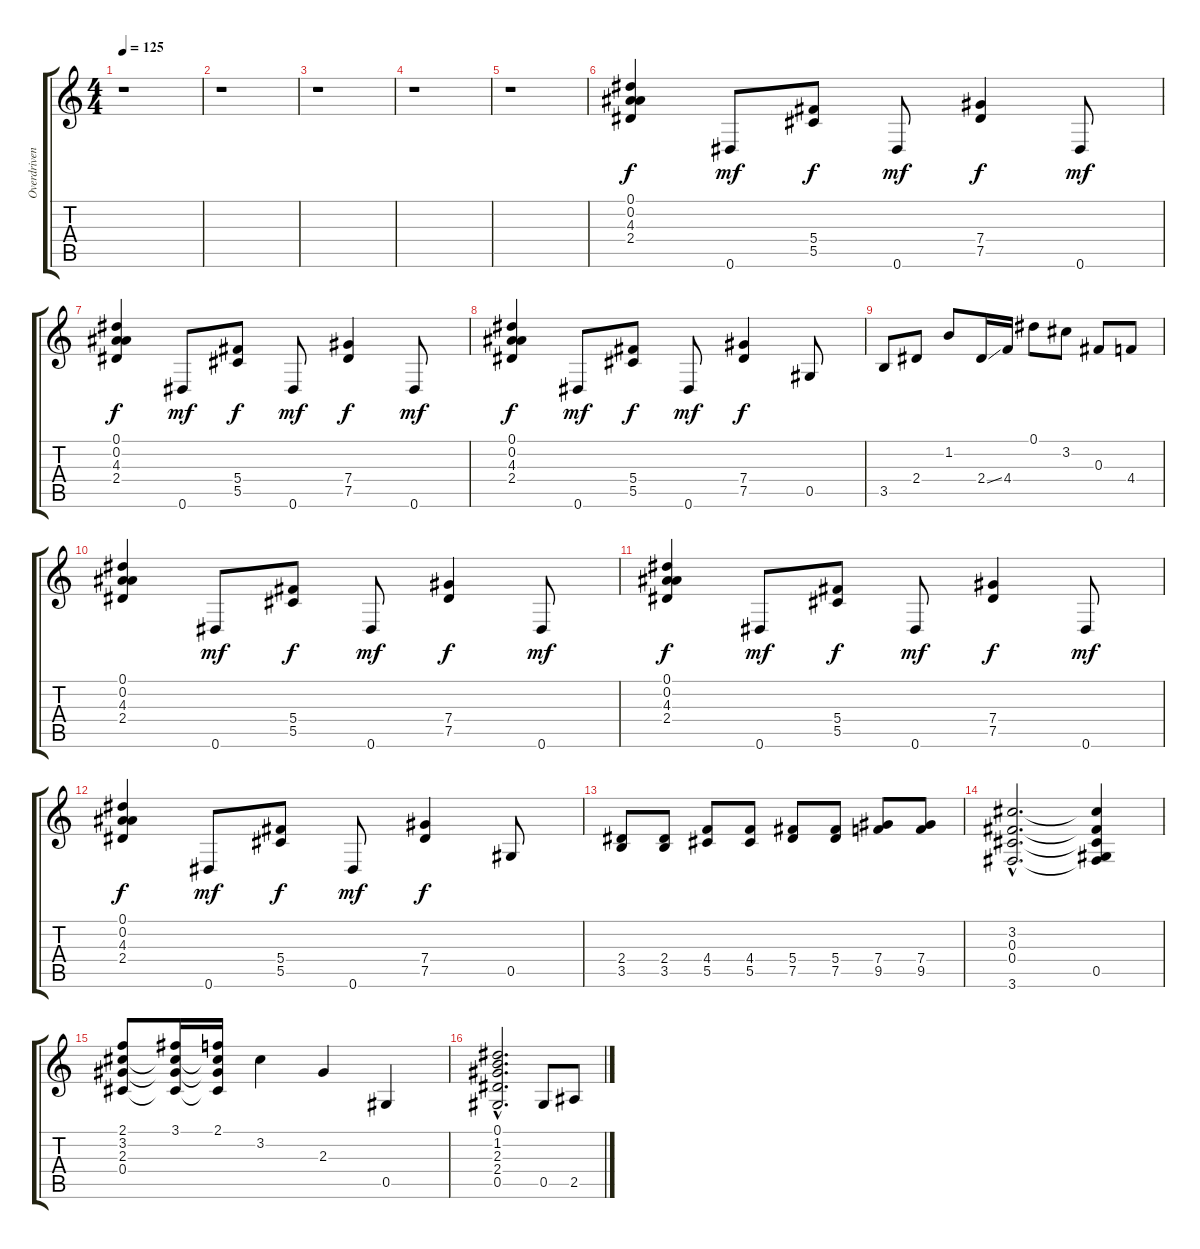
\track ("Overdriven" "Overdriven") {instrument overdrivenguitar}
\staff {score tabs}
\tuning (Eb4 Bb3 Gb3 Db3 Ab2 Eb2) {hide}
\ts (4 4)
\tempo 125
\clef g2
\ks c
r.1{dy f} |
r.1 |
r.1 |
r.1 |
r.1 |
(0.1 0.2 4.3 2.4).4 0.6.8{dy mf} (5.4 5.5).8{dy f} 0.6.8{dy mf} (7.4 7.5).4{dy f} 0.6.8{dy mf} |
(0.1 0.2 4.3 2.4).4{dy f} 0.6.8{dy mf} (5.4 5.5).8{dy f} 0.6.8{dy mf} (7.4 7.5).4{dy f} 0.6.8{dy mf} |
(0.1 0.2 4.3 2.4).4{dy f} 0.6.8{dy mf} (5.4 5.5).8{dy f} 0.6.8{dy mf} (7.4 7.5).4{dy f} 0.5.8 |
3.5.8 2.4.8 1.2.8 2.4{ss}.16 4.4.16 0.1.8 3.2.8 0.3.8 4.4.8 |
(0.1 0.2 4.3 2.4).4 0.6.8{dy mf} (5.4 5.5).8{dy f} 0.6.8{dy mf} (7.4 7.5).4{dy f} 0.6.8{dy mf} |
(0.1 0.2 4.3 2.4).4{dy f} 0.6.8{dy mf} (5.4 5.5).8{dy f} 0.6.8{dy mf} (7.4 7.5).4{dy f} 0.6.8{dy mf} |
(0.1 0.2 4.3 2.4).4{dy f} 0.6.8{dy mf} (5.4 5.5).8{dy f} 0.6.8{dy mf} (7.4 7.5).4{dy f} 0.5.8 |
(2.4 3.5).8 (2.4 3.5).8 (4.4 5.5).8 (4.4 5.5).8 (5.4 7.5).8 (5.4 7.5).8 (7.4 9.5).8 (7.4 9.5).8 |
(3.2{hac} 0.3{hac} 0.4{hac} 3.6{hac}).2{d} (3.2{t} 0.3{t} 0.4{t} 0.5 3.6{t}).4 |
(2.1 3.2 2.3 0.4).8 (3.1 3.2{t} 2.3{t} 0.4{t}).16 (2.1 3.2{t} 2.3{t} 0.4{t}).16 3.2.4 2.3.4 0.5.4 |
(0.1{hac} 1.2{hac} 2.3{hac} 2.4{hac} 0.5{hac}).2{d} 0.5.8 2.5.8
